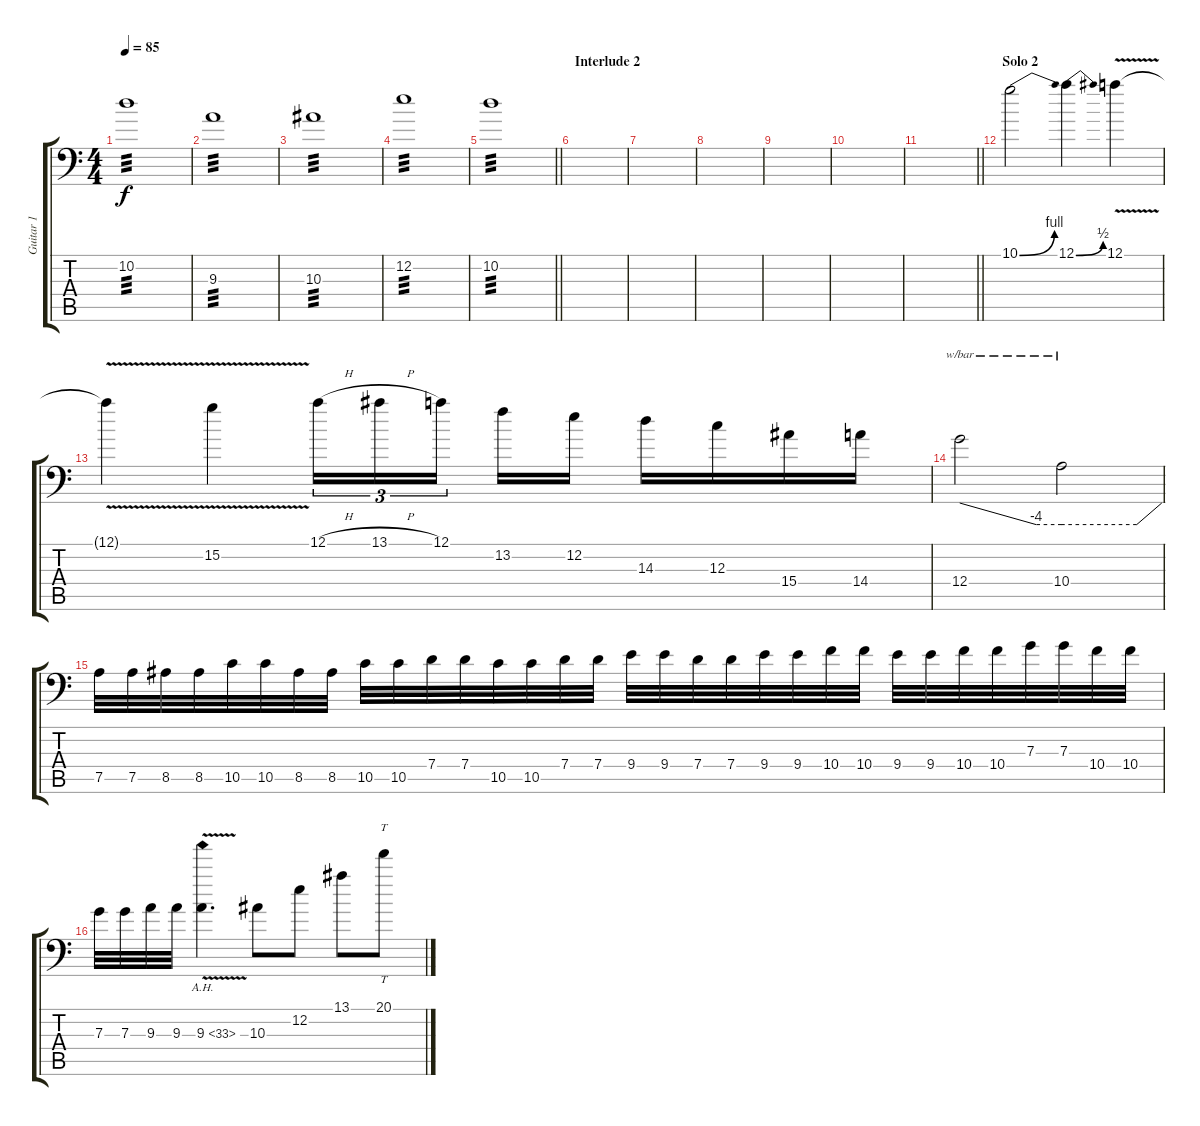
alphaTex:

\track ("Guitar 1" "Guitar 1") {instrument distortionguitar}
\staff {score tabs}
\tuning (A3 E3 C3 G2 D2 A1) {hide}
\ts (4 4)
\tempo 85
\clef f4
\ks c
10.2.1{tp 3 dy f} |
9.3.1{tp 3} |
10.3.1{tp 3} |
12.2.1{tp 3} |
\barLineRight lightlight
10.2.1{tp 3} |
\section ("" "Interlude 2")
|
|
|
|
|
\barLineRight lightlight
|
\section ("" "Solo 2")
10.1{be (bend 0 0 60 4)}.2 12.1{be (bend 0 0 60 2)}.4 12.1{v}.4 |
12.1{t}.4 15.2{v}.4 12.1{h}.16{tu (3 2)} 13.1{h}.16{tu (3 2)} 12.1.16{tu (3 2) beam splitsecondary} 13.2.16 12.2.16 14.3.16 12.3.16 15.4.16 14.4.16 |
12.4.2{tbe (custom default 0 0 45 -16 60 -16)} 10.4.2{tbe (custom default 0 -16 45 -16 60 0)} |
7.5.32 7.5.32 8.5.32 8.5.32 10.5.32 10.5.32 8.5.32 8.5.32 10.5.32 10.5.32 7.4.32 7.4.32 10.5.32 10.5.32 7.4.32 7.4.32 9.4.32 9.4.32 7.4.32 7.4.32 9.4.32 9.4.32 10.4.32 10.4.32 9.4.32 9.4.32 10.4.32 10.4.32 7.3.32 7.3.32 10.4.32 10.4.32 |
7.3.32 7.3.32 9.3.32 9.3.32 9.3{ah 24 v}.4{d} 10.3.8 12.2.8 13.1.8 20.1{h}.8{tt}
